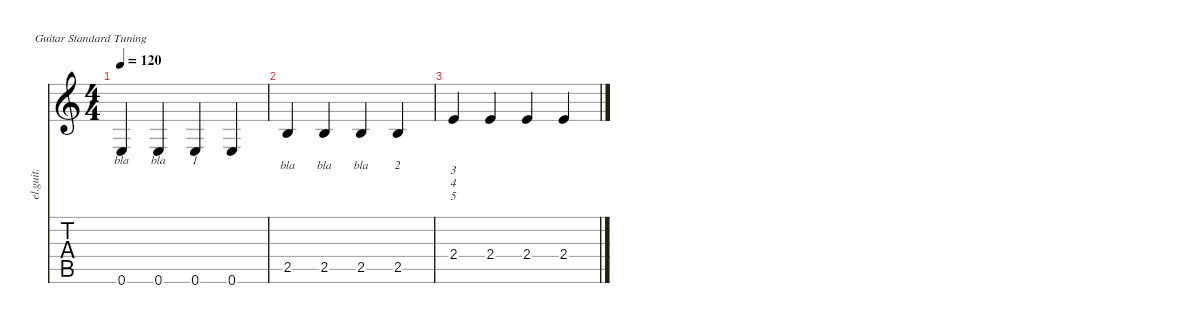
\defaultSystemsLayout 4
\hideDynamics
\bracketExtendMode nobrackets
\otherSystemsTrackNameOrientation horizontal
\track ("Electric Guitar (Clean)" "el.guit.") {instrument electricguitarclean}
\staff {score tabs}
\tuning (E4 B3 G3 D3 A2 E2)
\ts (4 4)
\tempo 120
\clef g2
\ks c
0.6.4{lyrics (0 "bla") lyrics (1 "") lyrics (2 "") lyrics (3 "") lyrics (4 "") dy mf instrument electricguitarclean beam Up} 0.6.4{lyrics (0 "bla") lyrics (1 "") lyrics (2 "") lyrics (3 "") lyrics (4 "") beam Up} 0.6.4{lyrics (0 "1") lyrics (1 "") lyrics (2 "") lyrics (3 "") lyrics (4 "") beam Up} 0.6.4{beam Up} |
2.5.4{lyrics (0 "") lyrics (1 "bla") lyrics (2 "") lyrics (3 "") lyrics (4 "") beam Up} 2.5.4{lyrics (0 "") lyrics (1 "bla") lyrics (2 "") lyrics (3 "") lyrics (4 "") beam Up} 2.5.4{lyrics (0 "") lyrics (1 "bla") lyrics (2 "") lyrics (3 "") lyrics (4 "") beam Up} 2.5.4{lyrics (0 "") lyrics (1 "2") lyrics (2 "") lyrics (3 "") lyrics (4 "") beam Up} |
2.4.4{lyrics (0 "") lyrics (1 "") lyrics (2 "3") lyrics (3 "4") lyrics (4 "5") beam Up} 2.4.4{beam Up} 2.4.4{beam Up} 2.4.4{beam Up}
